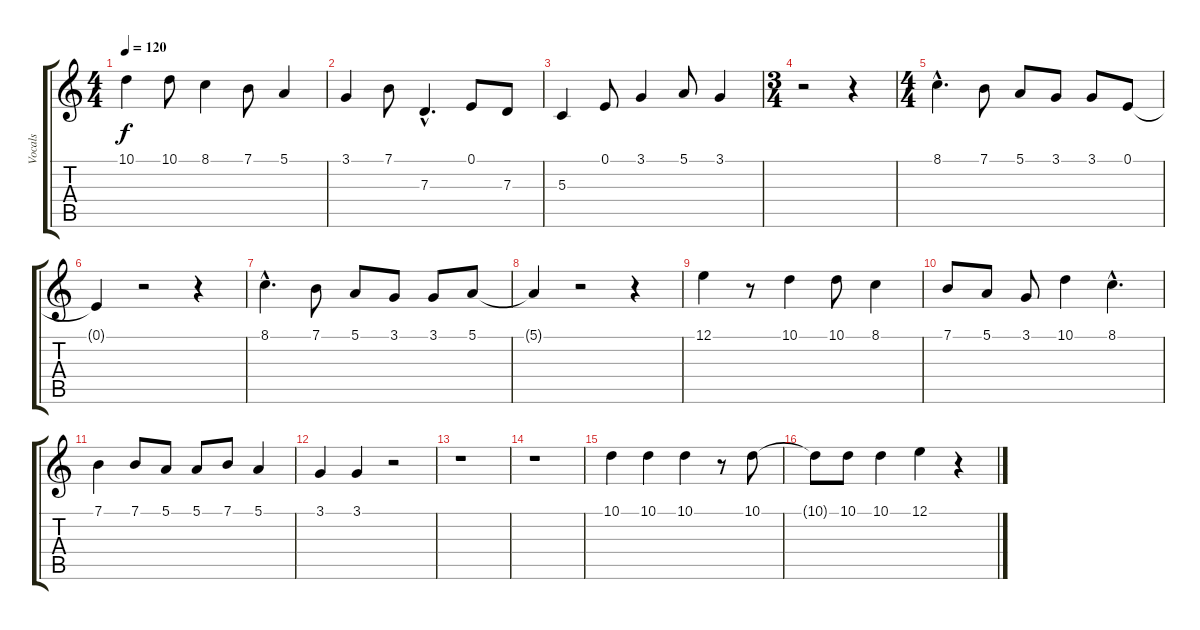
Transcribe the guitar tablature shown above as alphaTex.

\track ("Vocals   " "Vocals   ") {instrument acousticgrandpiano}
\staff {score tabs}
\tuning (E4 B3 G3 D3 A2 E2) {hide}
\ts (4 4)
\tempo 120
\clef g2
\ks c
10.1.4{dy f} 10.1.8 8.1.4 7.1.8 5.1.4 |
3.1.4 7.1.8 7.3{hac}.4{d} 0.1.8 7.3.8 |
5.3.4 0.1.8 3.1.4 5.1.8 3.1.4 |
\ts (3 4)
r.2 r.4 |
\ts (4 4)
8.1{hac}.4{d} 7.1.8 5.1.8 3.1.8 3.1.8 0.1.8 |
0.1{t}.4 r.2 r.4 |
8.1{hac}.4{d} 7.1.8 5.1.8 3.1.8 3.1.8 5.1.8 |
5.1{t}.4 r.2 r.4 |
12.1.4 r.8 10.1.4 10.1.8 8.1.4 |
7.1.8 5.1.8 3.1.8 10.1.4 8.1{hac}.4{d} |
7.1.4 7.1.8 5.1.8 5.1.8 7.1.8 5.1.4 |
3.1.4 3.1.4 r.2 |
r.1 |
r.1 |
10.1.4 10.1.4 10.1.4 r.8 10.1.8 |
10.1{t}.8 10.1.8 10.1.4 12.1.4 r.4
